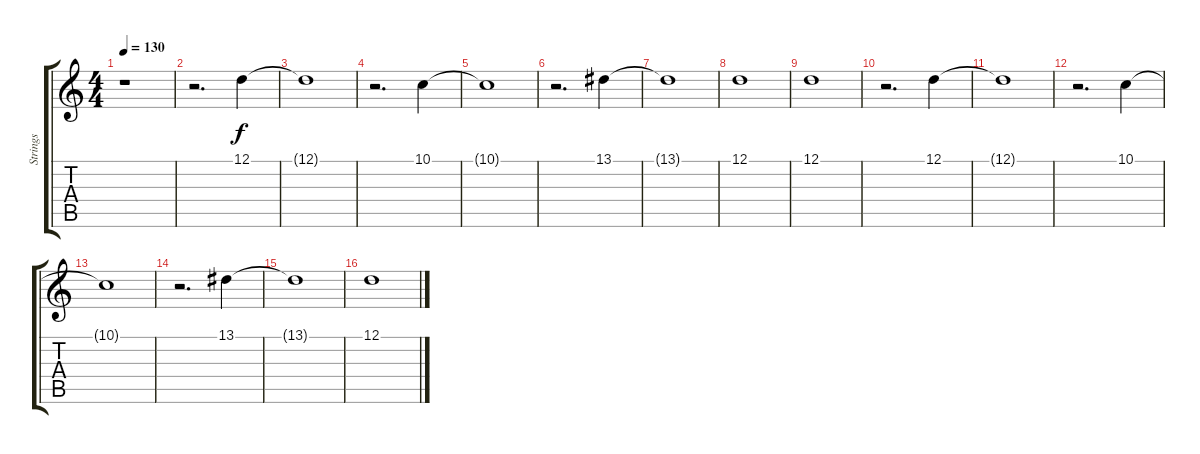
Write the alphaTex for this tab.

\track ("Strings" "Strings") {instrument tremolostrings}
\staff {score tabs}
\tuning (D4 A3 F3 C3 G2 D2) {hide}
\ts (4 4)
\tempo 130
\clef g2
\ks c
r.1{dy f instrument tremolostrings} |
r.2{d} 12.1.4 |
12.1{t}.1 |
r.2{d} 10.1.4 |
10.1{t}.1 |
r.2{d} 13.1.4 |
13.1{t}.1 |
12.1.1 |
12.1.1 |
r.2{d} 12.1.4 |
12.1{t}.1 |
r.2{d} 10.1.4 |
10.1{t}.1 |
r.2{d} 13.1.4 |
13.1{t}.1 |
12.1.1
